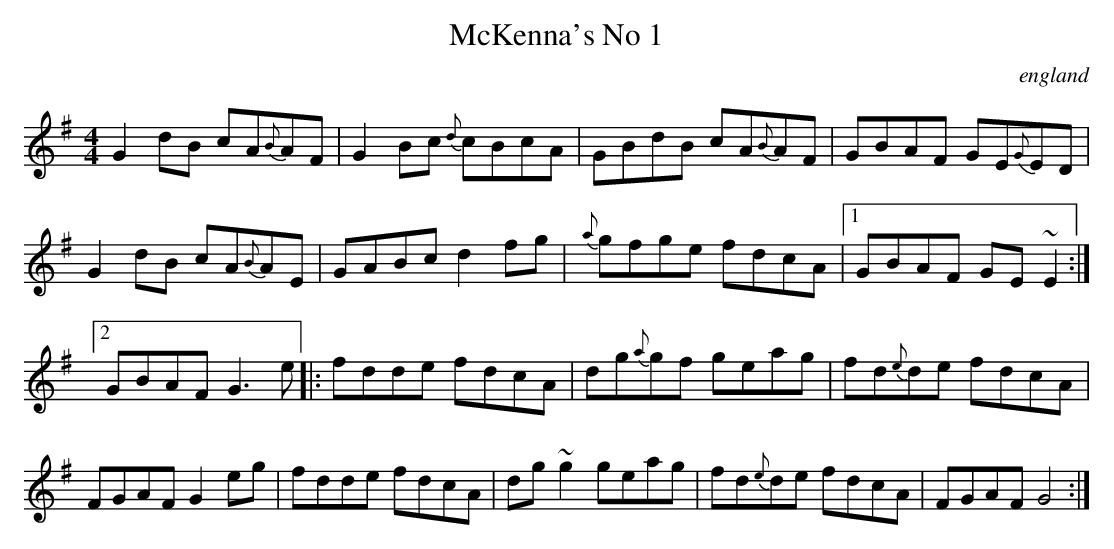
X:1
T:McKenna's No 1
O:england
M:4/4
L:1/8
K:G
G2dB cA{B}AF | G2Bc {d}cBcA | GBdB cA{B}AF | GBAF GE{G}ED | G2dB cA{B}AE |\
GABc d2fg | {a}gfge fdcA |1 GBAF GE~E2 :|2 GBAF G3e |: fdde fdcA | dg{a}gf geag |\
fd{e}de fdcA | FGAF G2eg | fdde fdcA | dg~g2 geag  | fd{e}de fdcA | FGAF G4 :|
